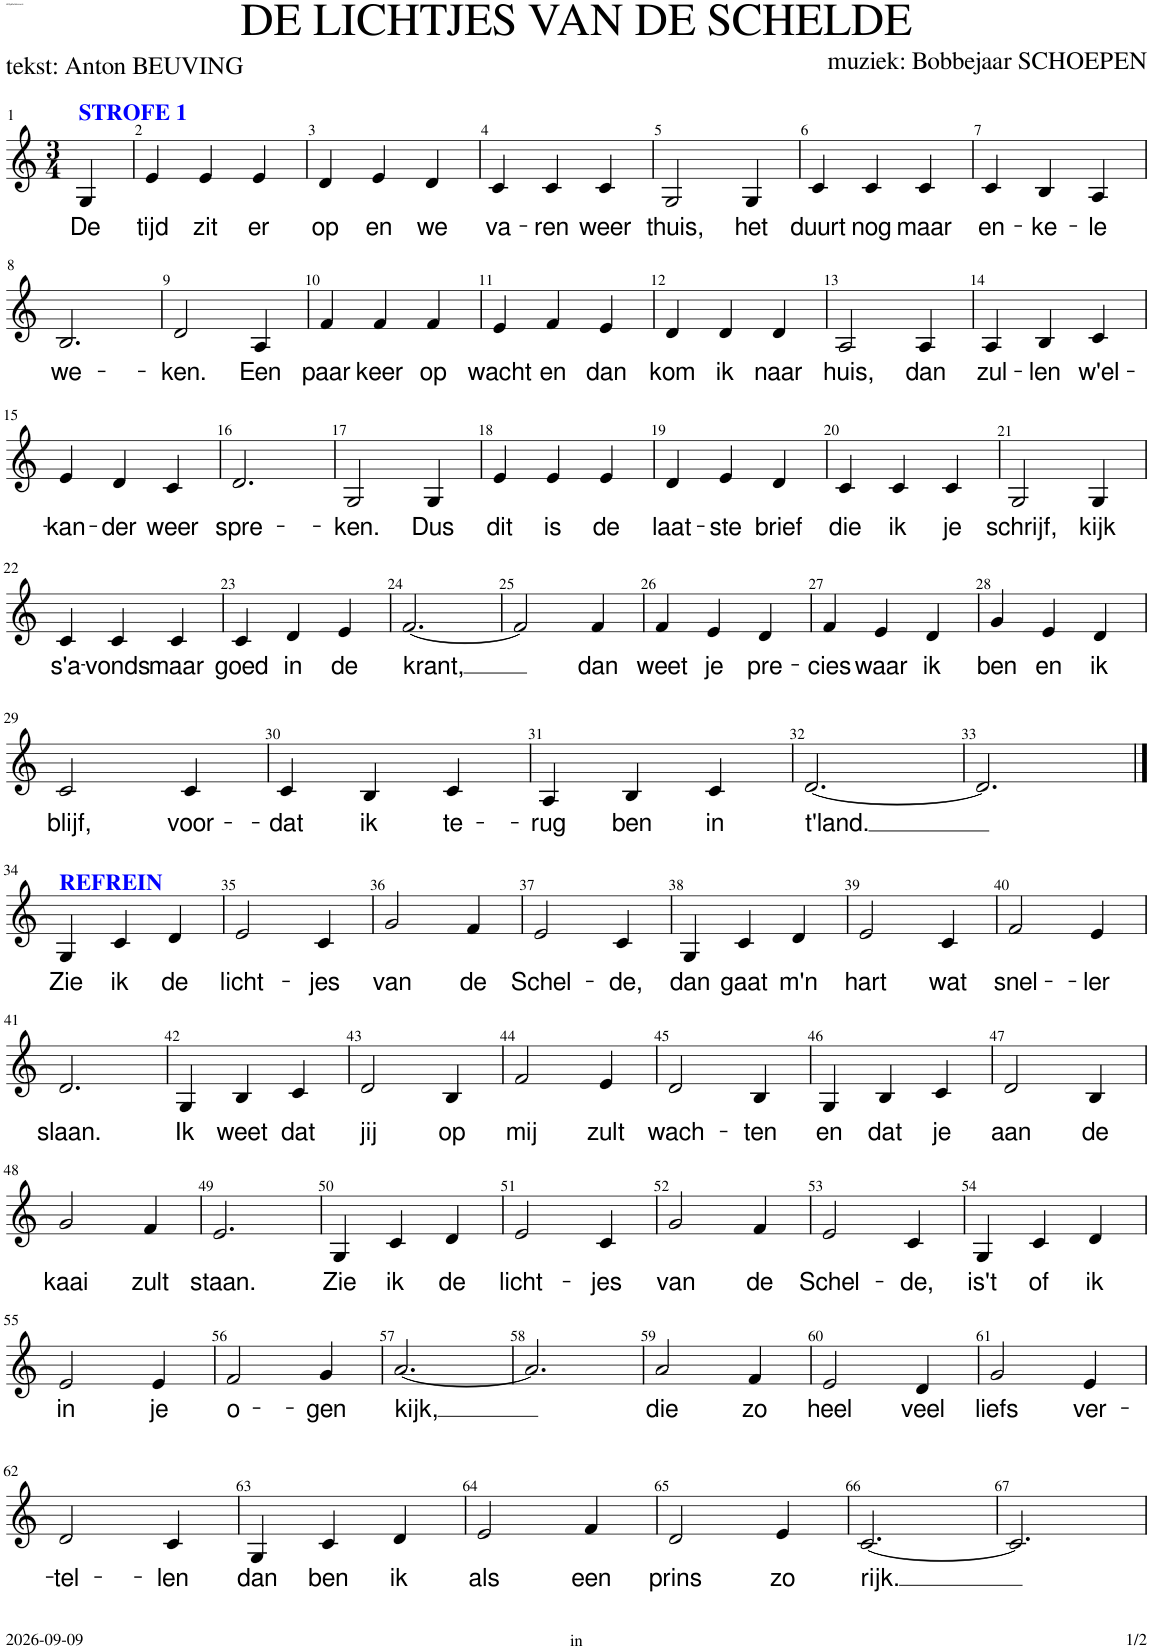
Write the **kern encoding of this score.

**kern	**text
*part1	*part1
*staff1	*staff1
*I"Soprano	*
*I'S.	*
*clefG2	*
*k[]	*
*M3/4	*
=1	=1
!LO:TX:a:B:color=#0000FF:t=STROFE 1	!
!	!LO:LY:b
4G/	De
=2	=2
!	!LO:LY:b
4e/	tijd
!	!LO:LY:b
4e/	zit
!	!LO:LY:b
4e/	er
=3	=3
!	!LO:LY:b
4d/	op
!	!LO:LY:b
4e/	en
!	!LO:LY:b
4d/	we
=4	=4
!	!LO:LY:b
4c/	va-
!	!LO:LY:b
4c/	-ren
!	!LO:LY:b
4c/	weer
=5	=5
!	!LO:LY:b
2G/	thuis,
!	!LO:LY:b
4G/	het
=6	=6
!	!LO:LY:b
4c/	duurt
!	!LO:LY:b
4c/	nog
!	!LO:LY:b
4c/	maar
=7	=7
!	!LO:LY:b
4c/	en-
!	!LO:LY:b
4B/	-ke-
!	!LO:LY:b
4A/	-le
!!LO:LB:g=z
=8	=8
!	!LO:LY:b
2.B/	we-
=9	=9
!	!LO:LY:b
2d/	-ken.
!	!LO:LY:b
4A/	Een
=10	=10
!	!LO:LY:b
4f/	paar
!	!LO:LY:b
4f/	keer
!	!LO:LY:b
4f/	op
=11	=11
!	!LO:LY:b
4e/	wacht
!	!LO:LY:b
4f/	en
!	!LO:LY:b
4e/	dan
=12	=12
!	!LO:LY:b
4d/	kom
!	!LO:LY:b
4d/	ik
!	!LO:LY:b
4d/	naar
=13	=13
!	!LO:LY:b
2A/	huis,
!	!LO:LY:b
4A/	dan
=14	=14
!	!LO:LY:b
4A/	zul-
!	!LO:LY:b
4B/	-len
!	!LO:LY:b
4c/	w'el-
!!LO:LB:g=z
=15	=15
!	!LO:LY:b
4e/	-kan-
!	!LO:LY:b
4d/	-der
!	!LO:LY:b
4c/	weer
=16	=16
!	!LO:LY:b
2.d/	spre-
=17	=17
!	!LO:LY:b
2G/	-ken.
!	!LO:LY:b
4G/	Dus
=18	=18
!	!LO:LY:b
4e/	dit
!	!LO:LY:b
4e/	is
!	!LO:LY:b
4e/	de
=19	=19
!	!LO:LY:b
4d/	laat-
!	!LO:LY:b
4e/	-ste
!	!LO:LY:b
4d/	brief
=20	=20
!	!LO:LY:b
4c/	die
!	!LO:LY:b
4c/	ik
!	!LO:LY:b
4c/	je
=21	=21
!	!LO:LY:b
2G/	schrijf,
!	!LO:LY:b
4G/	kijk
!!LO:LB:g=z
=22	=22
!	!LO:LY:b
4c/	s'a-
!	!LO:LY:b
4c/	-vonds
!	!LO:LY:b
4c/	maar
=23	=23
!	!LO:LY:b
4c/	goed
!	!LO:LY:b
4d/	in
!	!LO:LY:b
4e/	de
=24	=24
!	!LO:LY:b
[2.f/	krant,
=25	=25
2f/]	.
!	!LO:LY:b
4f/	dan
=26	=26
!	!LO:LY:b
4f/	weet
!	!LO:LY:b
4e/	je
!	!LO:LY:b
4d/	pre-
=27	=27
!	!LO:LY:b
4f/	-cies
!	!LO:LY:b
4e/	waar
!	!LO:LY:b
4d/	ik
=28	=28
!	!LO:LY:b
4g/	ben
!	!LO:LY:b
4e/	en
!	!LO:LY:b
4d/	ik
!!LO:LB:g=z
=29	=29
!	!LO:LY:b
2c/	blijf,
!	!LO:LY:b
4c/	voor-
=30	=30
!	!LO:LY:b
4c/	-dat
!	!LO:LY:b
4B/	ik
!	!LO:LY:b
4c/	te-
=31	=31
!	!LO:LY:b
4A/	-rug
!	!LO:LY:b
4B/	ben
!	!LO:LY:b
4c/	in
=32	=32
!	!LO:LY:b
[2.d/	t'land.
=33	=33
2.d/]	.
!!LO:LB:g=z
==34	==34
!LO:TX:a:B:color=#0000FF:t=REFREIN	!
!	!LO:LY:b
4G/	Zie
!	!LO:LY:b
4c/	ik
!	!LO:LY:b
4d/	de
=35	=35
!	!LO:LY:b
2e/	licht-
!	!LO:LY:b
4c/	-jes
=36	=36
!	!LO:LY:b
2g/	van
!	!LO:LY:b
4f/	de
=37	=37
!	!LO:LY:b
2e/	Schel-
!	!LO:LY:b
4c/	-de,
=38	=38
!	!LO:LY:b
4G/	dan
!	!LO:LY:b
4c/	gaat
!	!LO:LY:b
4d/	m'n
=39	=39
!	!LO:LY:b
2e/	hart
!	!LO:LY:b
4c/	wat
=40	=40
!	!LO:LY:b
2f/	snel-
!	!LO:LY:b
4e/	-ler
!!LO:LB:g=z
=41	=41
!	!LO:LY:b
2.d/	slaan.
=42	=42
!	!LO:LY:b
4G/	Ik
!	!LO:LY:b
4B/	weet
!	!LO:LY:b
4c/	dat
=43	=43
!	!LO:LY:b
2d/	jij
!	!LO:LY:b
4B/	op
=44	=44
!	!LO:LY:b
2f/	mij
!	!LO:LY:b
4e/	zult
=45	=45
!	!LO:LY:b
2d/	wach-
!	!LO:LY:b
4B/	-ten
=46	=46
!	!LO:LY:b
4G/	en
!	!LO:LY:b
4B/	dat
!	!LO:LY:b
4c/	je
=47	=47
!	!LO:LY:b
2d/	aan
!	!LO:LY:b
4B/	de
!!LO:LB:g=z
=48	=48
!	!LO:LY:b
2g/	kaai
!	!LO:LY:b
4f/	zult
=49	=49
!	!LO:LY:b
2.e/	staan.
=50	=50
!	!LO:LY:b
4G/	Zie
!	!LO:LY:b
4c/	ik
!	!LO:LY:b
4d/	de
=51	=51
!	!LO:LY:b
2e/	licht-
!	!LO:LY:b
4c/	-jes
=52	=52
!	!LO:LY:b
2g/	van
!	!LO:LY:b
4f/	de
=53	=53
!	!LO:LY:b
2e/	Schel-
!	!LO:LY:b
4c/	-de,
=54	=54
!	!LO:LY:b
4G/	is't
!	!LO:LY:b
4c/	of
!	!LO:LY:b
4d/	ik
!!LO:LB:g=z
=55	=55
!	!LO:LY:b
2e/	in
!	!LO:LY:b
4e/	je
=56	=56
!	!LO:LY:b
2f/	o-
!	!LO:LY:b
4g/	-gen
=57	=57
!	!LO:LY:b
[2.a/	kijk,
=58	=58
2.a/]	.
=59	=59
!	!LO:LY:b
2a/	die
!	!LO:LY:b
4f/	zo
=60	=60
!	!LO:LY:b
2e/	heel
!	!LO:LY:b
4d/	veel
=61	=61
!	!LO:LY:b
2g/	liefs
!	!LO:LY:b
4e/	ver-
!!LO:LB:g=z
=62	=62
!	!LO:LY:b
2d/	-tel-
!	!LO:LY:b
4c/	-len
=63	=63
!	!LO:LY:b
4G/	dan
!	!LO:LY:b
4c/	ben
!	!LO:LY:b
4d/	ik
=64	=64
!	!LO:LY:b
2e/	als
!	!LO:LY:b
4f/	een
=65	=65
!	!LO:LY:b
2d/	prins
!	!LO:LY:b
4e/	zo
=66	=66
!	!LO:LY:b
[2.c/	rijk.
=67	=67
2.c/]	.
=	=
*-	*-
